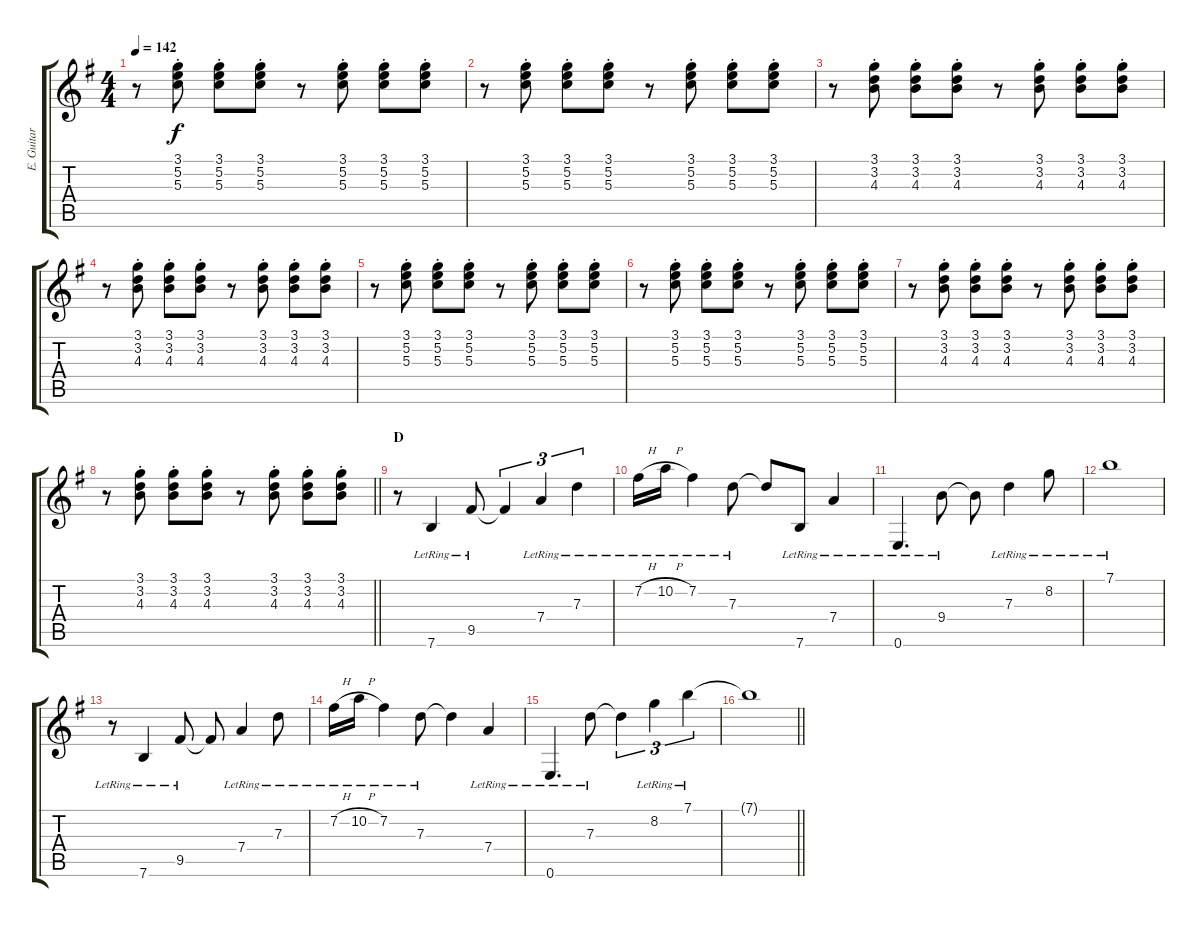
\track ("E. Guitar I" "E. Guitar ") {instrument electricguitarclean}
\staff {score tabs}
\tuning (E4 B3 G3 D3 A2 E2) {hide}
\ts (4 4)
\tempo 142
\clef g2
\ks g
r.8{dy f} (3.1{st} 5.2{st} 5.3{st}).8 (3.1{st} 5.2{st} 5.3{st}).8 (3.1{st} 5.2{st} 5.3{st}).8 r.8 (3.1{st} 5.2{st} 5.3{st}).8 (3.1{st} 5.2{st} 5.3{st}).8 (3.1{st} 5.2{st} 5.3{st}).8 |
r.8 (3.1{st} 5.2{st} 5.3{st}).8 (3.1{st} 5.2{st} 5.3{st}).8 (3.1{st} 5.2{st} 5.3{st}).8 r.8 (3.1{st} 5.2{st} 5.3{st}).8 (3.1{st} 5.2{st} 5.3{st}).8 (3.1{st} 5.2{st} 5.3{st}).8 |
r.8 (3.1{st} 3.2{st} 4.3{st}).8 (3.1{st} 3.2{st} 4.3{st}).8 (3.1{st} 3.2{st} 4.3{st}).8 r.8 (3.1{st} 3.2{st} 4.3{st}).8 (3.1{st} 3.2{st} 4.3{st}).8 (3.1{st} 3.2{st} 4.3{st}).8 |
r.8 (3.1{st} 3.2{st} 4.3{st}).8 (3.1{st} 3.2{st} 4.3{st}).8 (3.1{st} 3.2{st} 4.3{st}).8 r.8 (3.1{st} 3.2{st} 4.3{st}).8 (3.1{st} 3.2{st} 4.3{st}).8 (3.1{st} 3.2{st} 4.3{st}).8 |
r.8 (3.1{st} 5.2{st} 5.3{st}).8 (3.1{st} 5.2{st} 5.3{st}).8 (3.1{st} 5.2{st} 5.3{st}).8 r.8 (3.1{st} 5.2{st} 5.3{st}).8 (3.1{st} 5.2{st} 5.3{st}).8 (3.1{st} 5.2{st} 5.3{st}).8 |
r.8 (3.1{st} 5.2{st} 5.3{st}).8 (3.1{st} 5.2{st} 5.3{st}).8 (3.1{st} 5.2{st} 5.3{st}).8 r.8 (3.1{st} 5.2{st} 5.3{st}).8 (3.1{st} 5.2{st} 5.3{st}).8 (3.1{st} 5.2{st} 5.3{st}).8 |
r.8 (3.1{st} 3.2{st} 4.3{st}).8 (3.1{st} 3.2{st} 4.3{st}).8 (3.1{st} 3.2{st} 4.3{st}).8 r.8 (3.1{st} 3.2{st} 4.3{st}).8 (3.1{st} 3.2{st} 4.3{st}).8 (3.1{st} 3.2{st} 4.3{st}).8 |
\barLineRight lightlight
r.8 (3.1{st} 3.2{st} 4.3{st}).8 (3.1{st} 3.2{st} 4.3{st}).8 (3.1{st} 3.2{st} 4.3{st}).8 r.8 (3.1{st} 3.2{st} 4.3{st}).8 (3.1{st} 3.2{st} 4.3{st}).8 (3.1{st} 3.2{st} 4.3{st}).8 |
\section ("" "D")
r.8 7.6{lr}.4 9.5{lr}.8 9.5{t}.4{tu (3 2)} 7.4{lr}.4{tu (3 2)} 7.3{lr}.4{tu (3 2)} |
7.2{h lr}.16 10.2{h lr}.16 7.2{lr}.4 7.3{lr}.8 7.3{t}.8 7.6{lr}.8 7.4{lr}.4 |
0.6{lr}.4{d} 9.4{lr}.8 9.4{t}.8 7.3{lr}.4 8.2{lr}.8 |
7.1{lr}.1 |
r.8 7.6{lr}.4 9.5{lr}.8 9.5{t}.8 7.4{lr}.4 7.3{lr}.8 |
7.2{h lr}.16 10.2{h lr}.16 7.2{lr}.4 7.3{lr}.8 7.3{t}.4 7.4{lr}.4 |
0.6{lr}.4{d} 7.3{lr}.8 7.3{t}.4{tu (3 2)} 8.2{lr}.4{tu (3 2)} 7.1{lr}.4{tu (3 2)} |
\barLineRight lightlight
7.1{t}.1
